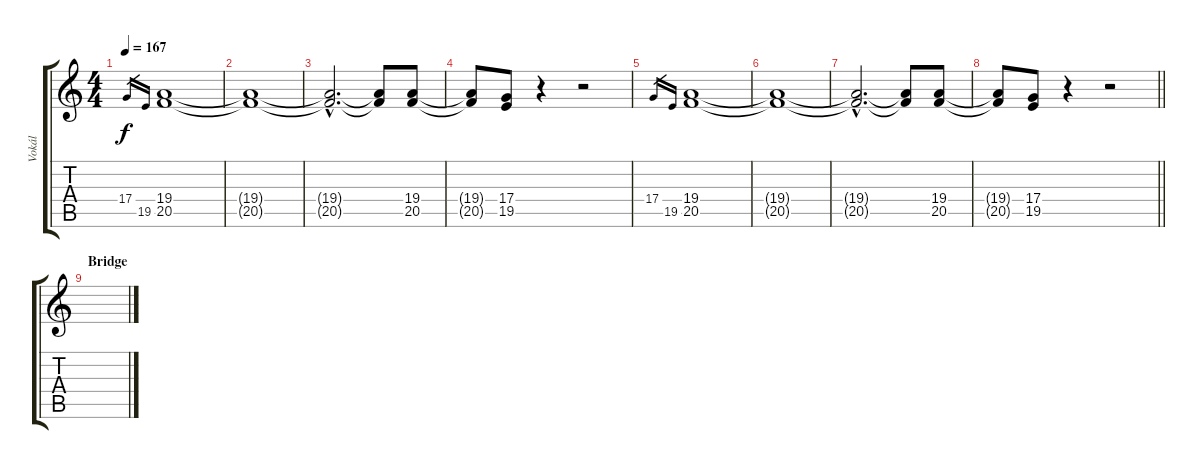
\track ("Vokál" "Vokál") {instrument tenorsax}
\staff {score tabs}
\tuning (E4 B3 G3 D3 A2 E2) {hide}
\ts (4 4)
\tempo 167
\clef g2
\ks c
17.4.16{gr dy f} 19.5.16{gr} (19.4 20.5).1 |
(19.4{t} 20.5{t}).1 |
(19.4{hac t} 20.5{hac t}).2{d} (19.4{t} 20.5{t}).8 (19.4 20.5).8 |
(19.4{t} 20.5{t}).8 (17.4 19.5).8 r.4 r.2 |
17.4.16{gr} 19.5.16{gr} (19.4 20.5).1 |
(19.4{t} 20.5{t}).1 |
(19.4{hac t} 20.5{hac t}).2{d} (19.4{t} 20.5{t}).8 (19.4 20.5).8 |
\barLineRight lightlight
(19.4{t} 20.5{t}).8 (17.4 19.5).8 r.4 r.2 |
\section ("" "Bridge")
